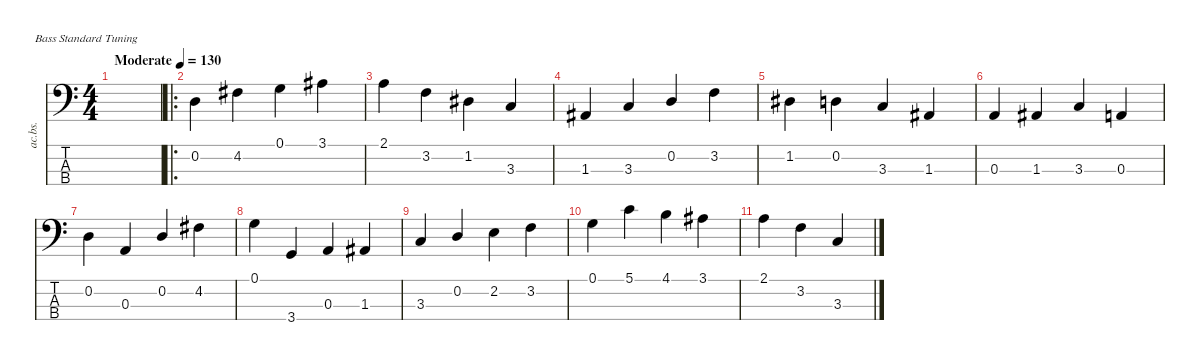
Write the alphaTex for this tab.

\defaultSystemsLayout 4
\hideDynamics
\bracketExtendMode nobrackets
\otherSystemsTrackNameOrientation horizontal
\track ("Acoustic Bass" "ac.bs.") {instrument acousticbass}
\staff {score tabs}
\tuning (G2 D2 A1 E1)
\ts (4 4)
\beaming (8 2 2 2 2)
\tempo (130 "Moderate")
\clef f4
\ks c
|
\ro
0.2.4{beam Down} 4.2{acc #}.4{beam Down} 0.1.4{beam Down} 3.1{acc #}.4{beam Down} |
2.1.4{beam Down} 3.2.4{beam Down} 1.2{acc #}.4{beam Down} 3.3.4{beam Up} |
1.3{acc #}.4{beam Up} 3.3.4{beam Up} 0.2.4{beam Up} 3.2.4{beam Down} |
1.2{acc #}.4{beam Down} 0.2.4{beam Down} 3.3.4{beam Up} 1.3{acc #}.4{beam Up} |
0.3.4{beam Up} 1.3{acc #}.4{beam Up} 3.3.4{beam Up} 0.3.4{beam Up} |
0.2.4{beam Down} 0.3.4{beam Up} 0.2.4{beam Up} 4.2{acc #}.4{beam Down} |
0.1.4{beam Down} 3.4.4{beam Up} 0.3.4{beam Up} 1.3{acc #}.4{beam Up} |
3.3.4{beam Up} 0.2.4{beam Up} 2.2.4{beam Down} 3.2.4{beam Down} |
0.1.4{beam Down} 5.1.4{beam Down} 4.1.4{beam Down} 3.1{acc #}.4{beam Down} |
2.1.4{beam Down} 3.2.4{beam Down} 3.3.4{beam Up}
